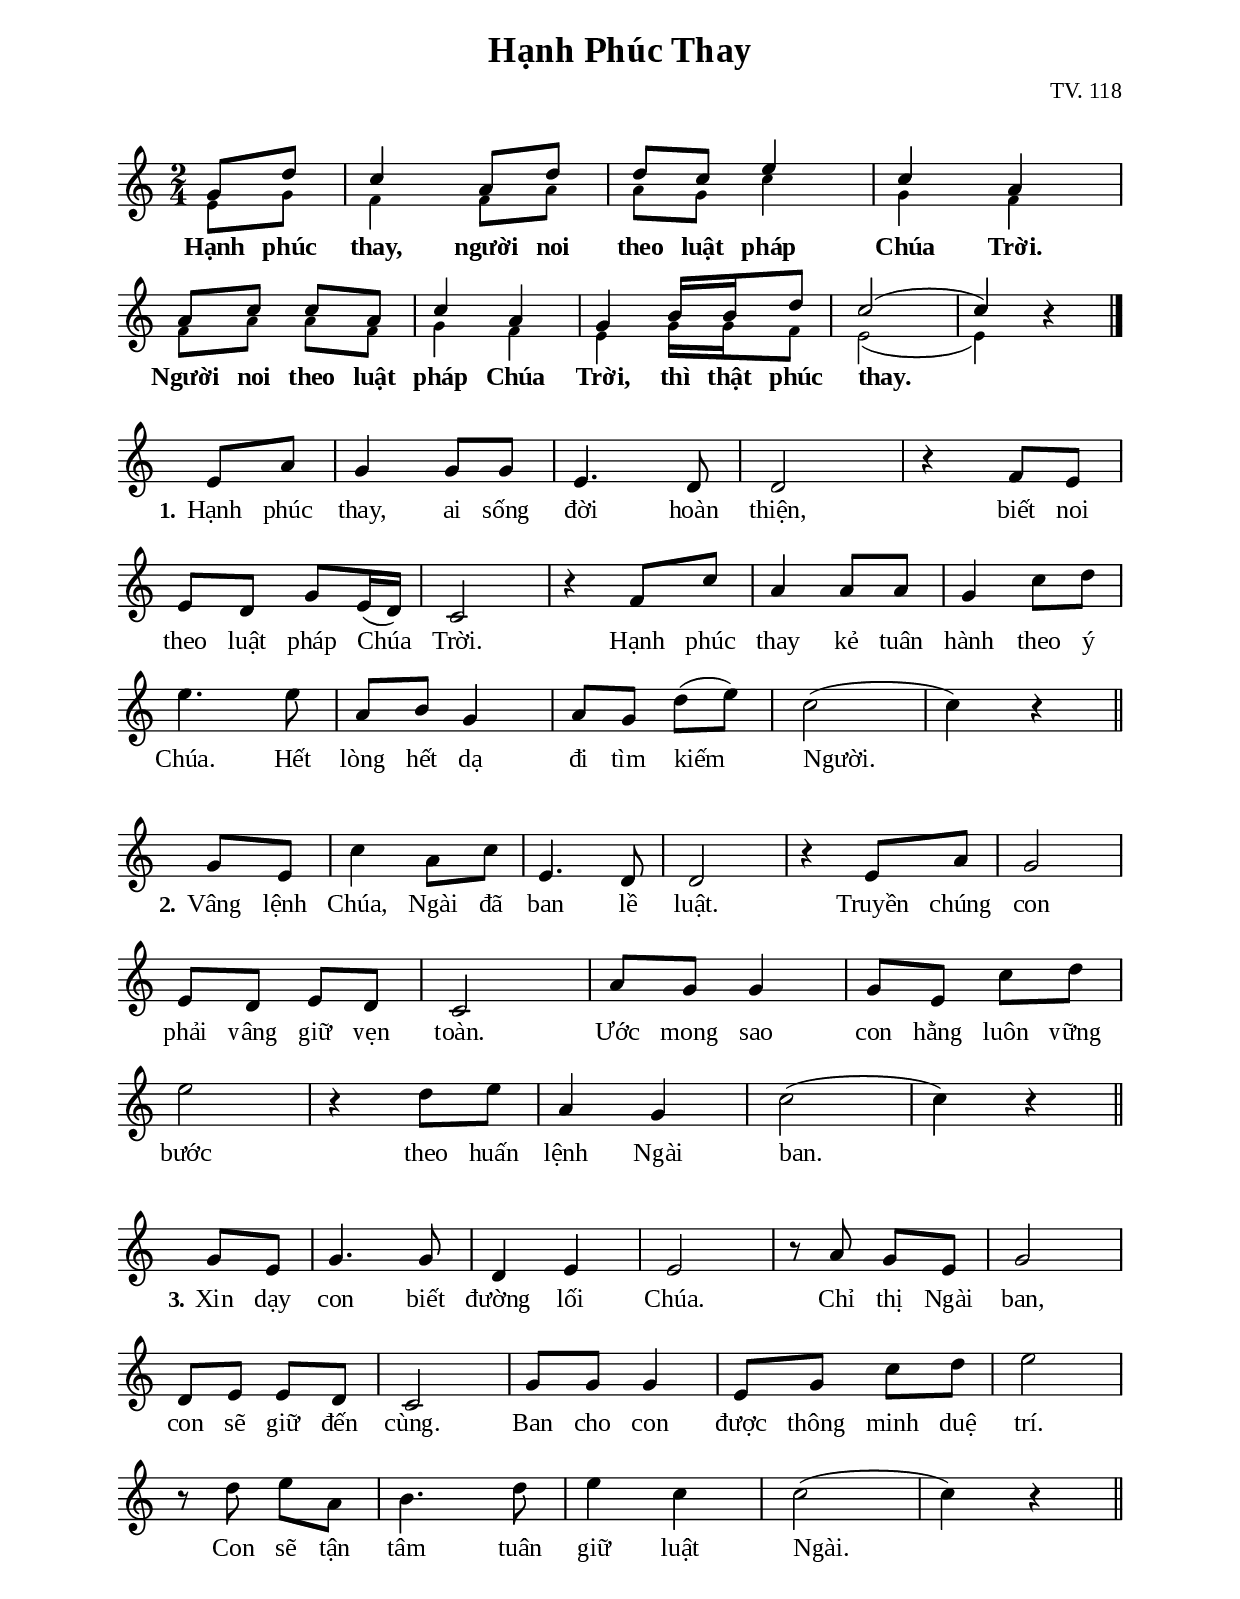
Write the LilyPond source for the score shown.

% Cài đặt chung
\version "2.20.0"
\include "english.ly"

\header {
  title = "Hạnh Phúc Thay"
  composer = "TV. 118"
  arranger = " "
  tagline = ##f
}

global = {
  \key c \major
  \time 2/4
}

\paper {
  #(set-paper-size "a4")
  top-margin = 20\mm
  bottom-margin = 15\mm
  left-margin = 20\mm
  right-margin = 20\mm
  indent = #0
  #(define fonts
	 (make-pango-font-tree "Liberation Serif"
	 		       "Liberation Serif"
			       "Liberation Serif"
			       (/ 20 20)))
}

% Nhạc điệp khúc
nhacDiepKhucSop = \relative c'' {
  \override Lyrics.LyricSpace.minimum-distance = #1.7
  \override Score.BarNumber.break-visibility = ##(#f #f #f)
  \partial 4 g8 d' |
  c4 a8 d |
  d c e4 |
  c a |
  a8 c c a |
  c4 a |
  g b16 b d8 |
  c2 ( |
  c4) r \bar "|."
}

nhacDiepKhucBass = \relative c' {
  \override Lyrics.LyricSpace.minimum-distance = #1.7
  \override Score.BarNumber.break-visibility = ##(#f #f #f)
  \override NoteHead.font-size = #-2
  \partial 4 e8 g |
  f4 f8 a |
  a g c4 |
  g f |
  f8 a a f |
  g4 f |
  e g16 g f8 |
  e2 ( |
  e4) r
}

% Nhạc phiên khúc
nhacPhienKhucMot = \relative c' {
  \override Lyrics.LyricSpace.minimum-distance = #2.0
  \override Score.BarNumber.break-visibility = ##(#f #f #f)
  \partial 4 e8 a |
  g4 g8 g |
  e4. d8 |
  d2 |
  r4 f8 e |
  e d g e16 (d) |
  c2 |
  r4 f8 c' |
  a4 a8 a |
  g4 c8 d |
  e4. e8 |
  a, b g4 |
  a8 g d' (e) |
  c2 ( |
  c4) r \bar "||"
}

nhacPhienKhucHai = \relative c'' {
  \override Lyrics.LyricSpace.minimum-distance = #2.0
  \override Score.BarNumber.break-visibility = ##(#f #f #f)
  \partial 4 g8 e |
  c'4 a8 c |
  e,4.  d8 |
  d2 | r4 e8 a |
  g2 |
  e8 d e d |
  c2 |
  a'8 g g4 |
  g8 e c' d |
  e2 |
  r4 d8 e |
  a,4 g |
  c2 ( |
  c4) r \bar "||"
}

nhacPhienKhucBa = \relative c'' {
  \override Lyrics.LyricSpace.minimum-distance = #2.0
  \override Score.BarNumber.break-visibility = ##(#f #f #f)
  \partial 4 g8 e |
  g4. g8 |
  d4 e |
  e2 |
  r8 a g e |
  g2 |
  d8 e e d |
  c2 |
  g'8 g g4 |
  e8 g c d |
  e2 |
  r8 d e a, |
  b4. d8 |
  e4 c |
  c2 ( |
  c4) r \bar "||"
}

% Lời điệp khúc
loiDiepKhuc = \lyricmode {
  \override Lyrics.LyricText.font-series = #'bold
  Hạnh phúc thay, người noi theo luật pháp Chúa Trời.
  Người noi theo luật pháp Chúa Trời, thì thật phúc thay.
}

% Lời phiên khúc
loiPhienKhucMot = \lyricmode {
  \set stanza = #"1."
  Hạnh phúc thay, ai sống đời hoàn thiện,
  biết noi theo luật pháp Chúa Trời.
  Hạnh phúc thay kẻ tuân hành theo ý Chúa.
  Hết lòng hết dạ đi tìm kiếm Người.
}

loiPhienKhucHai = \lyricmode {
  \set stanza = #"2."
  Vâng lệnh Chúa, Ngài đã ban lề luật.
  Truyền chúng con phải vâng giữ vẹn toàn.
  Ước mong sao con hằng luôn vững bước
  theo huấn lệnh Ngài ban.
}

loiPhienKhucBa = \lyricmode {
  \set stanza = #"3."
  Xin dạy con biết đường lối Chúa.
  Chỉ thị Ngài ban, con sẽ giữ đến cùng.
  Ban cho con được thông minh duệ trí.
  Con sẽ tận tâm tuân giữ luật Ngài.
}


% Dàn trang
\score {
  \new ChoirStaff <<
    \new Staff = chorus \with {
        \consists "Merge_rests_engraver"
      }
      <<
      \new Voice = "sopranos" {
        \voiceOne \global \stemUp \nhacDiepKhucSop
      }
      \new Voice = "basses" {
        \voiceTwo \global \stemDown \nhacDiepKhucBass
      }
    >>
    \new Lyrics = basses
    \context Lyrics = basses \lyricsto sopranos \loiDiepKhuc
  >>
}

\score {
  \new ChoirStaff <<
    \new Staff = verses <<
      \override Staff.TimeSignature.transparent = ##t
      \new Voice = "verse" {
        \global \stemNeutral \nhacPhienKhucMot
      }
    >>
    \new Lyrics \lyricsto verse \loiPhienKhucMot
  >>
}

\score {
  \new ChoirStaff <<
    \new Staff = verses <<
      \override Staff.TimeSignature.transparent = ##t
      \new Voice = "verse" {
        \global \stemNeutral \nhacPhienKhucHai
      }
    >>
    \new Lyrics \lyricsto verse \loiPhienKhucHai
  >>
}

\score {
  \new ChoirStaff <<
    \new Staff = verses <<
      \override Staff.TimeSignature.transparent = ##t
      \new Voice = "verse" {
        \global \stemNeutral \nhacPhienKhucBa
      }
    >>
    \new Lyrics \lyricsto verse \loiPhienKhucBa
  >>
}
